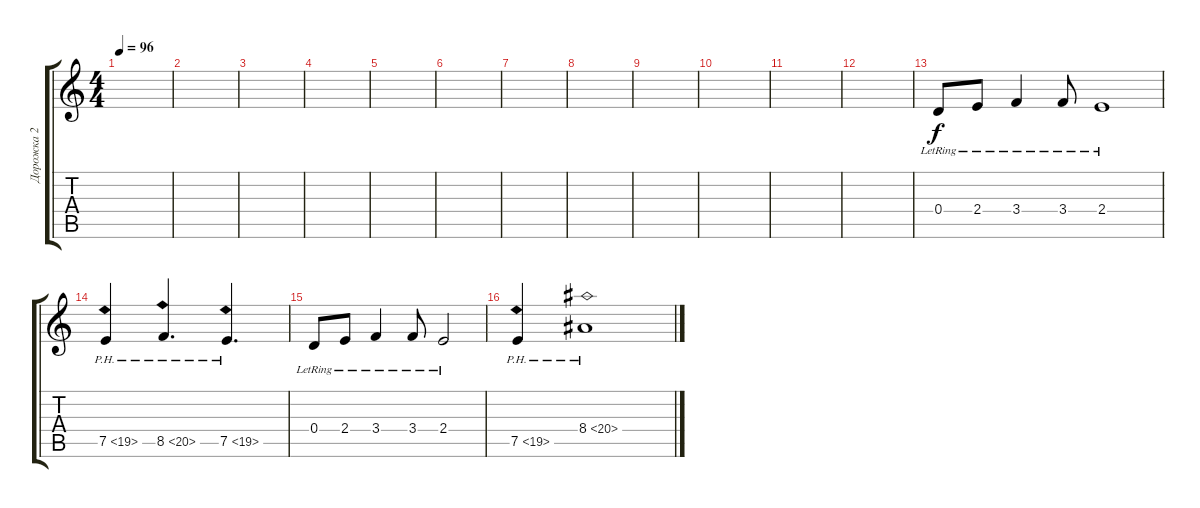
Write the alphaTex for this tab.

\track ("Дорожка 2" "Дорожка 2") {instrument electricguitarclean}
\staff {score tabs}
\tuning (E4 B3 G3 D3 A2 E2) {hide}
\ts (4 4)
\tempo 96
\clef g2
\ks c
|
|
|
|
|
|
|
|
|
|
|
|
0.4{lr}.8 2.4{lr}.8 3.4{lr}.4 3.4{lr}.8 2.4{lr}.1 |
7.5{ph 12}.4 8.5{ph 12}.4{d} 7.5{ph 12}.4{d} |
0.4{lr}.8 2.4{lr}.8 3.4{lr}.4 3.4{lr}.8 2.4{lr}.2 |
7.5{ph 12}.4 8.4{ph 12}.1
